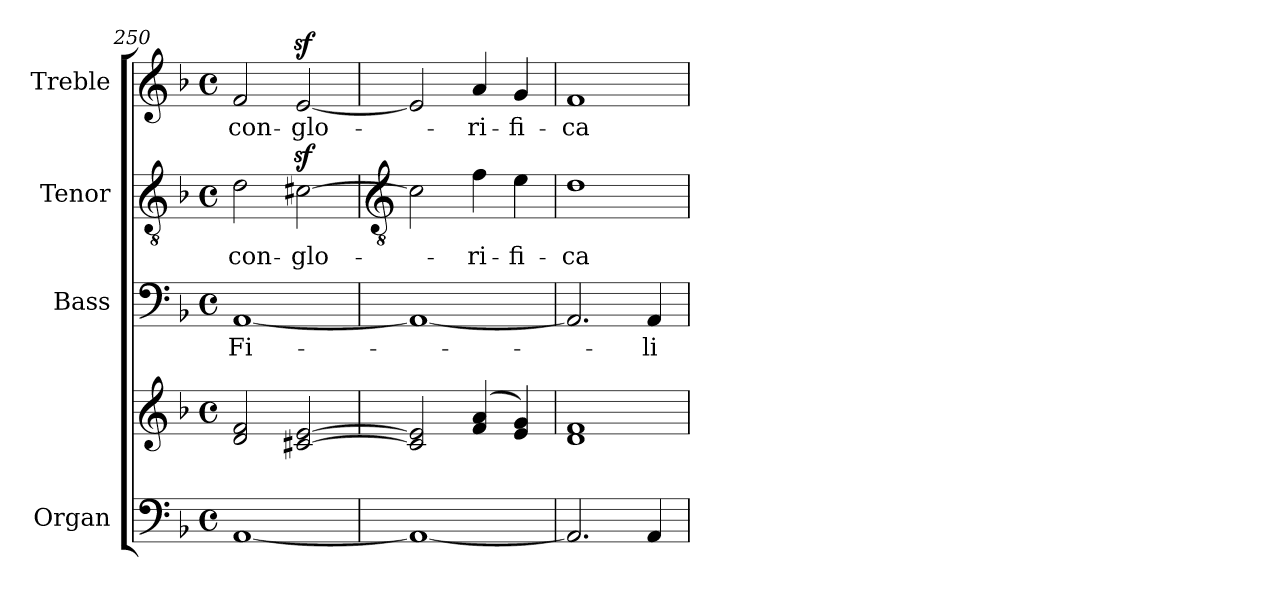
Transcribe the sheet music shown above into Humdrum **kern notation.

**kern	**kern	**kern	**text	**kern	**text	**kern	**text
*part4	*part4	*part3	*part3	*part2	*part2	*part1	*part1
*staff5	*staff4	*staff3	*staff3	*staff2	*staff2	*staff1	*staff1
*I"Organ	*	*I"Bass	*	*I"Tenor	*	*I"Treble	*
*I'Organ	*	*I'Bass	*	*I'Tenor	*	*I'Treble	*
*clefF4	*clefG2	*clefF4	*	*clefGv2	*	*clefG2	*
*k[b-]	*k[b-]	*k[b-]	*	*k[b-]	*	*k[b-]	*
*F:	*F:	*F:	*	*F:	*	*F:	*
*M4/4	*M4/4	*M4/4	*	*M4/4	*	*M4/4	*
*met(c)	*met(c)	*met(c)	*	*met(c)	*	*met(c)	*
=250	=250	=250	=250	=250	=250	=250	=250
*	*^	*	*	*	*	*	*
!	!	!	!	!LO:LY:b	!	!LO:LY:b	!	!LO:LY:b
[1AA	2d 2f	1ryy	[1AA	Fi-	2d	con-	2f	con-
!	!	!	!	!	!	!LO:LY:b	!	!LO:LY:b
.	[2c#X [2e	.	.	.	[2c#Xz<	glo-	[2ez<	glo-
!!LO:LB:g=z
=251	=251	=251	=251	=251	=251	=251	=251	=251
*	*	*	*	*	*clefGv2	*	*	*
1AA_	2c#] 2e]	1ryy	1AA_	.	2c#]	.	2e]	.
!	!	!	!	!	!	!LO:LY:b	!	!LO:LY:b
.	(<4f 4a	.	.	.	4f	ri-	4a	ri-
!	!	!	!	!	!	!LO:LY:b	!	!LO:LY:b
.	4e 4g)	.	.	.	4e	-fi-	4g	-fi-
=252	=252	=252	=252	=252	=252	=252	=252	=252
!	!	!	!	!	!	!LO:LY:b	!	!LO:LY:b
2.AA]	1d 1f	1ryy	2.AA]	.	1d	-ca-	1f	-ca-
!	!	!	!	!LO:LY:b	!	!	!	!
4AA	.	.	4AA	li-	.	.	.	.
*	*v	*v	*	*	*	*	*	*
=	=	=	=	=	=	=	=
*-	*-	*-	*-	*-	*-	*-	*-
